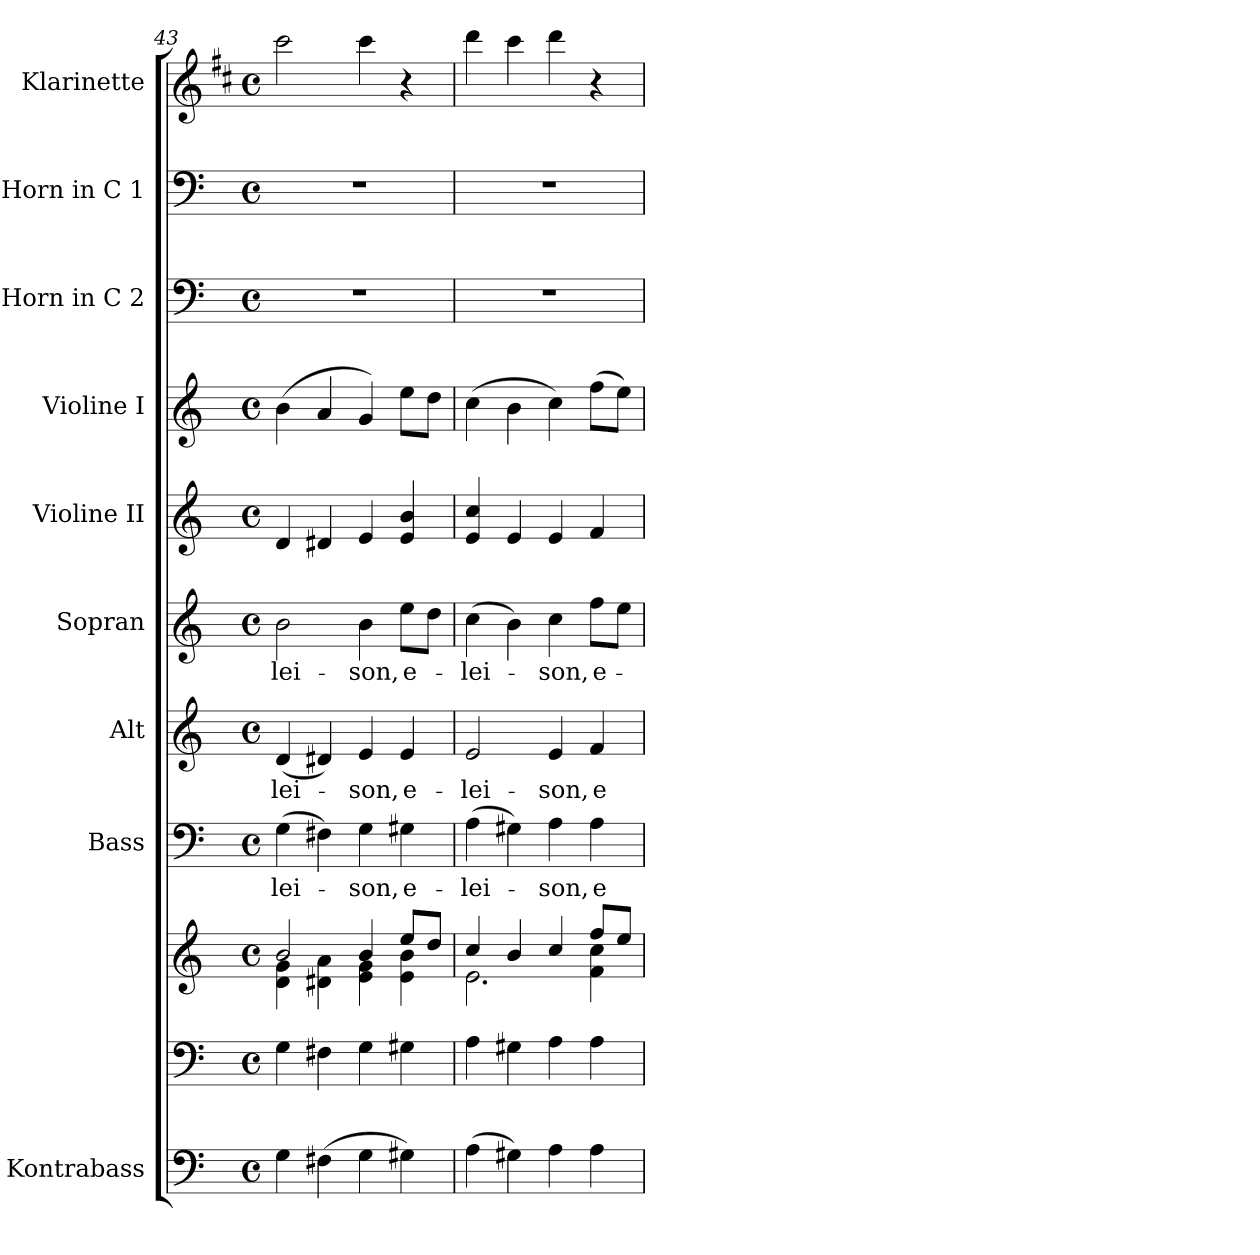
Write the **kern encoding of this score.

**kern	**kern	**kern	**kern	**text	**kern	**text	**kern	**text	**kern	**kern	**kern	**kern	**kern
*part10	*part9	*part9	*part8	*part8	*part7	*part7	*part6	*part6	*part5	*part4	*part3	*part2	*part1
*staff11	*staff10	*staff9	*staff8	*staff8	*staff7	*staff7	*staff6	*staff6	*staff5	*staff4	*staff3	*staff2	*staff1
*I"Kontrabass	*	*	*I"Bass	*	*I"Alt	*	*I"Sopran	*	*I"Violine II	*I"Violine I	*I"Horn in C 2	*I"Horn in C 1	*I"Klarinette
*I'Kb.	*	*	*I'B.	*	*I'A.	*	*I'S.	*	*I'Vl. II	*I'Vl. I	*I'Horn 2	*I'Horn 1	*I'Kl.
*clefF4	*clefF4	*clefG2	*clefF4	*	*clefG2	*	*clefG2	*	*clefG2	*clefG2	*clefF4	*clefF4	*clefG2
*ITrd7c12	*	*	*	*	*	*	*	*	*	*	*	*	*ITrd1c2
*k[]	*k[]	*k[]	*k[]	*	*k[]	*	*k[]	*	*k[]	*k[]	*k[]	*k[]	*k[]
*C:	*C:	*C:	*C:	*	*C:	*	*C:	*	*C:	*C:	*C:	*C:	*C:
*M4/4	*M4/4	*M4/4	*M4/4	*	*M4/4	*	*M4/4	*	*M4/4	*M4/4	*M4/4	*M4/4	*M4/4
*met(c)	*met(c)	*met(c)	*met(c)	*	*met(c)	*	*met(c)	*	*met(c)	*met(c)	*met(c)	*met(c)	*met(c)
=43	=43	=43	=43	=43	=43	=43	=43	=43	=43	=43	=43	=43	=43
*	*	*^	*	*	*	*	*	*	*	*	*	*	*
!	!	!	!	!	!LO:LY:b	!	!LO:LY:b	!	!LO:LY:b	!	!	!	!	!
4GG\	4G\	2b/	4d\ 4g\	(>4G\	-lei-	(<4d/	-lei-	2b\	-lei-	4d/	(>4b\	1r	1r	2bb\
(>4FF#X\	4F#X\	.	4d#X\ 4a\	4F#X\)	.	4d#X/)	.	.	.	4d#X/	4a/	.	.	.
!	!	!	!	!	!LO:LY:b	!	!LO:LY:b	!	!LO:LY:b	!	!	!	!	!
4GG\	4G\	4b/	4e\ 4g\	4G\	-son,	4e/	-son,	4b\	-son,	4e/	4g/)	.	.	4bb\
!	!	!	!	!	!LO:LY:b	!	!LO:LY:b	!	!LO:LY:b	!	!	!	!	!
4GG#X\)	4G#X\	8ee/L	4e\ 4b\	4G#X\	e-	4e/	e-	8ee\L	e-	4e/ 4b/	8ee\L	.	.	4r
.	.	8dd/J	.	.	.	.	.	8dd\J	.	.	8dd\J	.	.	.
=44	=44	=44	=44	=44	=44	=44	=44	=44	=44	=44	=44	=44	=44	=44
!	!	!	!	!	!LO:LY:b	!	!LO:LY:b	!	!LO:LY:b	!	!	!	!	!
(>4AA\	4A\	4cc/	2.e\	(>4A\	-lei-	2e/	-lei-	(>4cc\	-lei-	4e/ 4cc/	(>4cc\	1r	1r	4ccc\
4GG#X\)	4G#X\	4b/	.	4G#X\)	.	.	.	4b\)	.	4e/	4b\	.	.	4bb\
!	!	!	!	!	!LO:LY:b	!	!LO:LY:b	!	!LO:LY:b	!	!	!	!	!
4AA\	4A\	4cc/	.	4A\	-son,	4e/	-son,	4cc\	-son,	4e/	4cc\)	.	.	4ccc\
!	!	!	!	!	!LO:LY:b	!	!LO:LY:b	!	!LO:LY:b	!	!	!	!	!
4AA\	4A\	8ff/L	4f\ 4cc\	4A\	e-	4f/	e-	8ff\L	e-	4f/	(>8ff\L	.	.	4r
.	.	8ee/J	.	.	.	.	.	8ee\J	.	.	8ee\J)	.	.	.
*	*	*v	*v	*	*	*	*	*	*	*	*	*	*	*
=	=	=	=	=	=	=	=	=	=	=	=	=	=
*-	*-	*-	*-	*-	*-	*-	*-	*-	*-	*-	*-	*-	*-
